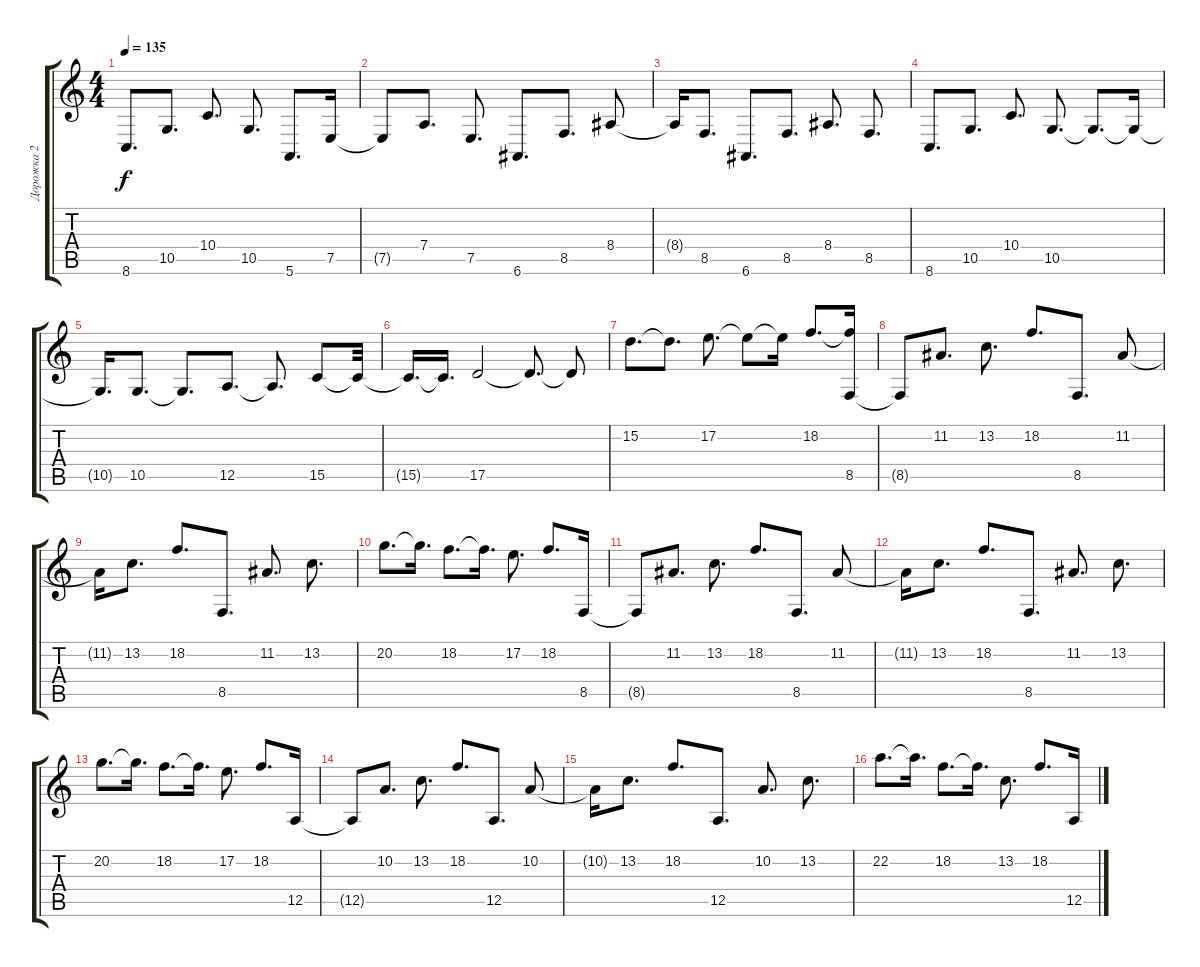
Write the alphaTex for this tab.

\track ("Дорожка 2" "Дорожка 2") {instrument acousticgrandpiano}
\staff {score tabs}
\tuning (E4 B3 G3 D3 A2 E2) {hide}
\ts (4 4)
\tempo 135
\clef g2
\ks c
8.6.8{d dy f} 10.5.8{d} 10.4.8{d} 10.5.8{d} 5.6.8{d} 7.5.16 |
7.5{t}.8 7.4.8{d} 7.5.8{d} 6.6.8{d} 8.5.8{d} 8.4.8 |
8.4{t}.16 8.5.8{d} 6.6.8{d} 8.5.8{d} 8.4.8{d} 8.5.8{d} |
8.6.8{d} 10.5.8{d} 10.4.8{d} 10.5.8{d} 10.5{t}.8{d} 10.5{t}.16 |
10.5{t}.16{d} 10.5.8{d} 10.5{t}.8{d} 12.5.8{d} 12.5{t}.8{d} 15.5.8 15.5{t}.32 |
15.5{t}.16{d} 15.5{t}.16{d} 17.5.2 17.5{t}.8{d} 17.5{t}.8 |
15.2.8{d} 15.2{t}.8{d} 17.2.8{d} 17.2{t}.8 17.2{t}.16 18.2.8{d} (18.2{t} 8.5).16 |
8.5{t}.8 11.2.8{d} 13.2.8{d} 18.2.8{d} 8.5.8{d} 11.2.8 |
11.2{t}.16 13.2.8{d} 18.2.8{d} 8.5.8{d} 11.2.8{d} 13.2.8{d} |
20.2.8{d} 20.2{t}.16{d} 18.2.8{d} 18.2{t}.16{d} 17.2.8{d} 18.2.8{d} 8.5.16 |
8.5{t}.8 11.2.8{d} 13.2.8{d} 18.2.8{d} 8.5.8{d} 11.2.8 |
11.2{t}.16 13.2.8{d} 18.2.8{d} 8.5.8{d} 11.2.8{d} 13.2.8{d} |
20.2.8{d} 20.2{t}.16{d} 18.2.8{d} 18.2{t}.16{d} 17.2.8{d} 18.2.8{d} 12.5.16 |
12.5{t}.8 10.2.8{d} 13.2.8{d} 18.2.8{d} 12.5.8{d} 10.2.8 |
10.2{t}.16 13.2.8{d} 18.2.8{d} 12.5.8{d} 10.2.8{d} 13.2.8{d} |
22.2.8{d} 22.2{t}.16{d} 18.2.8{d} 18.2{t}.16{d} 13.2.8{d} 18.2.8{d} 12.5.16
